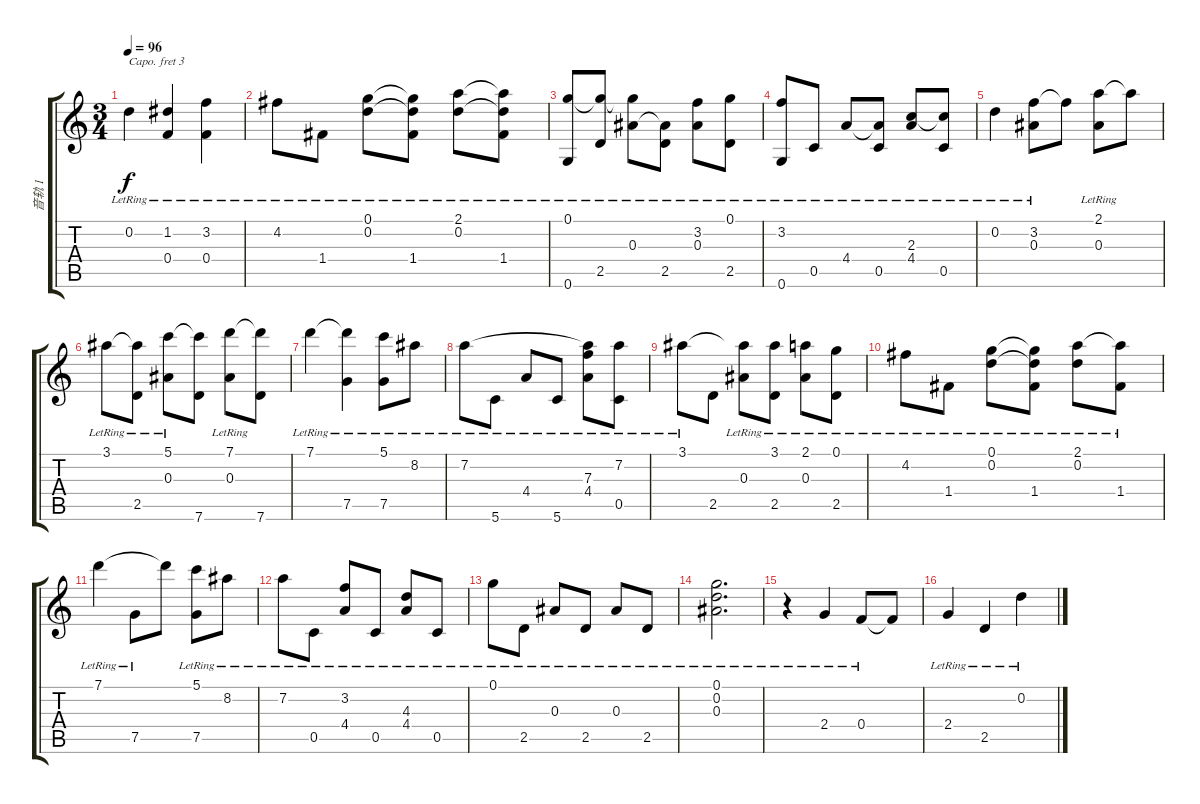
\track ("音轨 1" "音轨 1") {instrument acousticguitarnylon}
\staff {score tabs}
\capo 3
\tuning (E4 B3 G3 D3 A2 E2) {hide}
\ts (3 4)
\tempo 96
\clef g2
\ks c
0.2{lr}.4{dy f} (1.2{lr} 0.4{lr}).4 (3.2{lr} 0.4{lr}).4 |
4.2{lr}.8 1.4{lr}.8 (0.1{lr} 0.2{lr}).8 (0.1{t} 0.2{t} 1.4{lr}).8 (2.1{lr} 0.2{lr}).8 (2.1{t} 0.2{t} 1.4{lr}).8 |
(0.1{lr} 0.6{lr}).8 (0.1{t} 2.5{lr}).8 (0.1{t} 0.3{lr}).8 (0.3{t} 2.5{lr}).8 (3.2{lr} 0.3{lr}).8 (0.1{lr} 2.5{lr}).8 |
(3.2{lr} 0.6{lr}).8 0.5{lr}.8 4.4{lr}.8 (4.4{t} 0.5{lr}).8 (2.3{lr} 4.4{lr}).8 (2.3{t} 0.5{lr}).8 |
0.2{lr}.4 (3.2{lr} 0.3{lr}).8 3.2{t}.8 (2.1{lr} 0.3{lr}).8 2.1{t}.8 |
3.1{lr}.8 (3.1{t} 2.5{lr}).8 (5.1{lr} 0.3{lr}).8 (5.1{t} 7.6).8 (7.1{lr} 0.3{lr}).8 (7.1{t} 7.6).8 |
7.1{lr}.4 (7.1{t} 7.5{lr}).4 (5.1{lr} 7.5{lr}).8 8.2{lr}.8 |
7.2{lr}.8 5.6{lr}.8 4.4{lr}.8 5.6{lr}.8 (7.2{t} 7.3{lr} 4.4{lr}).8 (7.2{lr} 0.5{lr}).8 |
3.1{lr}.8 2.5.8 (3.1{t} 0.3{lr}).8 (3.1{lr} 2.5{lr}).8 (2.1{lr} 0.3{lr}).8 (0.1{lr} 2.5{lr}).8 |
4.2{lr}.8 1.4{lr}.8 (0.1 0.2{lr}).8 (0.1{t} 0.2{t} 1.4{lr}).8 (2.1{lr} 0.2{lr}).8 (2.1{t} 1.4{lr}).8 |
7.1{lr}.4 7.5{lr}.8 7.1{t}.8 (5.1{lr} 7.5{lr}).8 8.2{lr}.8 |
7.2{lr}.8 0.5{lr}.8 (3.2{lr} 4.4{lr}).8 0.5{lr}.8 (4.3{lr} 4.4{lr}).8 0.5{lr}.8 |
0.1{lr}.8 2.5{lr}.8 0.3{lr}.8 2.5{lr}.8 0.3{lr}.8 2.5{lr}.8 |
(0.1{lr} 0.2{lr} 0.3{lr}).2{d} |
r.4 2.4{lr}.4 0.4{lr}.8 0.4{t}.8 |
2.4{lr}.4 2.5{lr}.4 0.2{lr}.4
